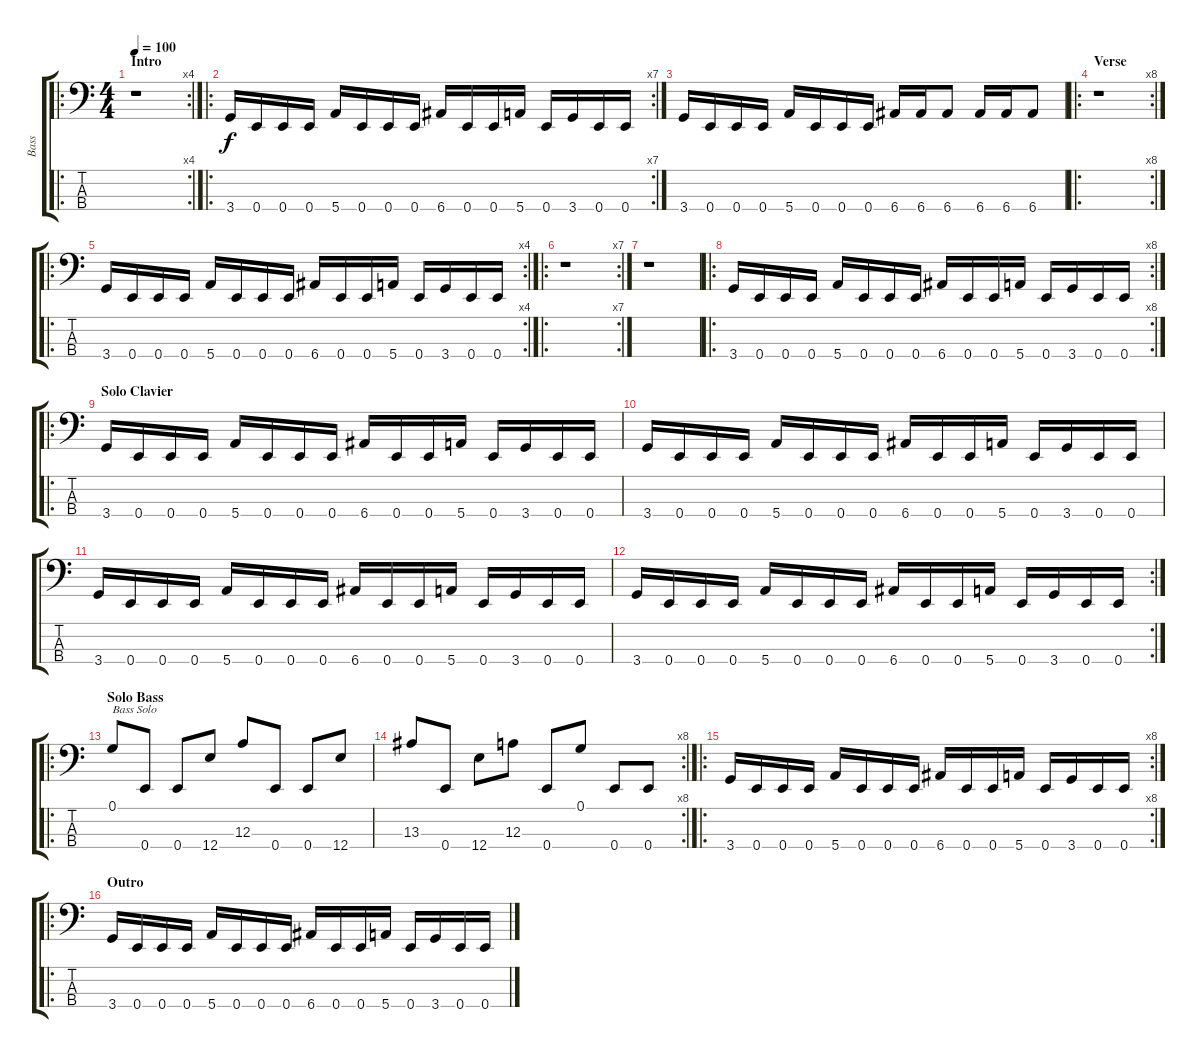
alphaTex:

\track ("Bass" "Bass") {instrument electricbasspick}
\staff {score tabs}
\tuning (G2 D2 A1 E1) {hide}
\ro
\rc 4
\ts (4 4)
\section ("" "Intro")
\tempo 100
\clef f4
\ks c
r.1{dy f instrument electricbasspick} |
\ro
\rc 7
3.4.16 0.4.16 0.4.16 0.4.16 5.4.16 0.4.16 0.4.16 0.4.16 6.4.16 0.4.16 0.4.16 5.4.16 0.4.16 3.4.16 0.4.16 0.4.16 |
3.4.16 0.4.16 0.4.16 0.4.16 5.4.16 0.4.16 0.4.16 0.4.16 6.4.16 6.4.16 6.4.8 6.4.16 6.4.16 6.4.8 |
\ro
\rc 8
\section ("" "Verse")
r.1 |
\ro
\rc 4
3.4.16 0.4.16 0.4.16 0.4.16 5.4.16 0.4.16 0.4.16 0.4.16 6.4.16 0.4.16 0.4.16 5.4.16 0.4.16 3.4.16 0.4.16 0.4.16 |
\ro
\rc 7
r.1 |
r.1 |
\ro
\rc 8
3.4.16 0.4.16 0.4.16 0.4.16 5.4.16 0.4.16 0.4.16 0.4.16 6.4.16 0.4.16 0.4.16 5.4.16 0.4.16 3.4.16 0.4.16 0.4.16 |
\ro
\section ("" "Solo Clavier")
3.4.16 0.4.16 0.4.16 0.4.16 5.4.16 0.4.16 0.4.16 0.4.16 6.4.16 0.4.16 0.4.16 5.4.16 0.4.16 3.4.16 0.4.16 0.4.16 |
3.4.16 0.4.16 0.4.16 0.4.16 5.4.16 0.4.16 0.4.16 0.4.16 6.4.16 0.4.16 0.4.16 5.4.16 0.4.16 3.4.16 0.4.16 0.4.16 |
3.4.16 0.4.16 0.4.16 0.4.16 5.4.16 0.4.16 0.4.16 0.4.16 6.4.16 0.4.16 0.4.16 5.4.16 0.4.16 3.4.16 0.4.16 0.4.16 |
\rc 2
3.4.16 0.4.16 0.4.16 0.4.16 5.4.16 0.4.16 0.4.16 0.4.16 6.4.16 0.4.16 0.4.16 5.4.16 0.4.16 3.4.16 0.4.16 0.4.16 |
\ro
\section ("" "Solo Bass")
0.1.8{txt "Bass Solo"} 0.4.8 0.4.8 12.4.8 12.3.8 0.4.8 0.4.8 12.4.8 |
\rc 8
13.3.8 0.4.8 12.4.8 12.3.8 0.4.8 0.1.8 0.4.8 0.4.8 |
\ro
\rc 8
3.4.16 0.4.16 0.4.16 0.4.16 5.4.16 0.4.16 0.4.16 0.4.16 6.4.16 0.4.16 0.4.16 5.4.16 0.4.16 3.4.16 0.4.16 0.4.16 |
\ro
\section ("" "Outro")
3.4.16 0.4.16 0.4.16 0.4.16 5.4.16 0.4.16 0.4.16 0.4.16 6.4.16 0.4.16 0.4.16 5.4.16 0.4.16 3.4.16 0.4.16 0.4.16
